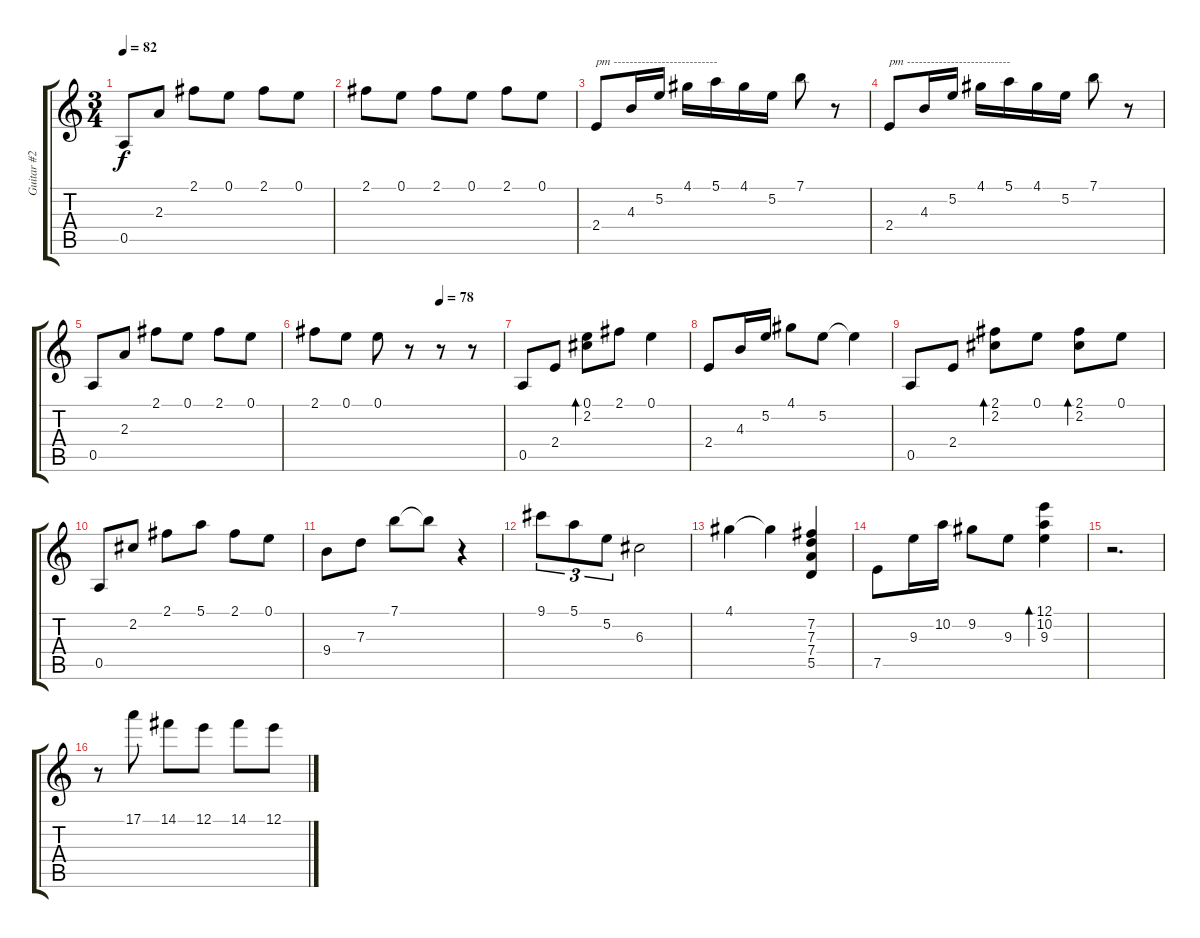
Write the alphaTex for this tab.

\track ("Guitar #2" "Guitar #2") {instrument acousticguitarnylon}
\staff {score tabs}
\tuning (E4 B3 G3 D3 A2 E2) {hide}
\ts (3 4)
\tempo 82
\clef g2
\ks c
0.5.8{dy f} 2.3.8 2.1.8 0.1.8 2.1.8 0.1.8 |
2.1.8 0.1.8 2.1.8 0.1.8 2.1.8 0.1.8 |
2.4.8{txt "pm --------------------------"} 4.3.16 5.2.16 4.1.16 5.1.16 4.1.16 5.2.16 7.1.8 r.8 |
2.4.8{txt "pm --------------------------"} 4.3.16 5.2.16 4.1.16 5.1.16 4.1.16 5.2.16 7.1.8 r.8 |
0.5.8 2.3.8 2.1.8 0.1.8 2.1.8 0.1.8 |
\tempo (78 0.6666666666666666)
2.1.8 0.1.8 0.1.8 r.8 r.8 r.8 |
0.5.8 2.4.8 (0.1 2.2).8{bd 120} 2.1.8 0.1.4 |
2.4.8 4.3.16 5.2.16 4.1.8 5.2.8 5.2{t}.4 |
0.5.8 2.4.8 (2.1 2.2).8{bd 120} 0.1.8 (2.1 2.2).8{bd 120} 0.1.8 |
0.5.8 2.2.8 2.1.8 5.1.8 2.1.8 0.1.8 |
9.4.8 7.3.8 7.1.8 7.1{t}.8 r.4 |
9.1.8{tu (3 2)} 5.1.8{tu (3 2)} 5.2.8{tu (3 2)} 6.3.2 |
4.1.4 4.1{t}.4 (7.2 7.3 7.4 5.5).4 |
7.5.8 9.3.16 10.2.16 9.2.8 9.3.8 (12.1 10.2 9.3).4{bd 120} |
r.2{d} |
r.8 17.1.8 14.1.8 12.1.8 14.1.8 12.1.8
